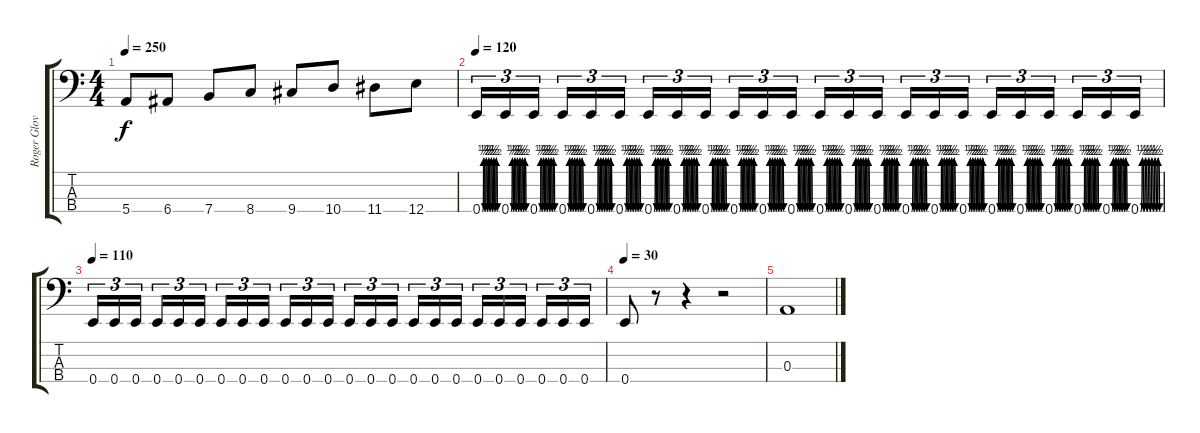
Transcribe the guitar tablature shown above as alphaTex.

\track ("Roger Glover" "Roger Glov") {instrument electricbassfinger}
\staff {score tabs}
\tuning (G2 D2 A1 E1) {hide}
\ts (4 4)
\tempo 250
\clef f4
\ks c
5.4.8{dy f} 6.4.8 7.4.8 8.4.8 9.4.8 10.4.8 11.4.8 12.4.8 |
\tempo 120
0.4{be (custom 0 0 5 2 10 0 15 2 20 0 25 2 30 0 35 2 40 0 45 2 50 0 55 2 60 0)}.16{tu (3 2)} 0.4{be (custom 0 0 5 2 10 0 15 2 20 0 25 2 30 0 35 2 40 0 45 2 50 0 55 2 60 0)}.16{tu (3 2)} 0.4{be (custom 0 0 5 2 10 0 15 2 20 0 25 2 30 0 35 2 40 0 45 2 50 0 55 2 60 0)}.16{tu (3 2) beam splitsecondary} 0.4{be (custom 0 0 5 2 10 0 15 2 20 0 25 2 30 0 35 2 40 0 45 2 50 0 55 2 60 0)}.16{tu (3 2)} 0.4{be (custom 0 0 5 2 10 0 15 2 20 0 25 2 30 0 35 2 40 0 45 2 50 0 55 2 60 0)}.16{tu (3 2)} 0.4{be (custom 0 0 5 2 10 0 15 2 20 0 25 2 30 0 35 2 40 0 45 2 50 0 55 2 60 0)}.16{tu (3 2)} 0.4{be (custom 0 0 5 2 10 0 15 2 20 0 25 2 30 0 35 2 40 0 45 2 50 0 55 2 60 0)}.16{tu (3 2)} 0.4{be (custom 0 0 5 2 10 0 15 2 20 0 25 2 30 0 35 2 40 0 45 2 50 0 55 2 60 0)}.16{tu (3 2)} 0.4{be (custom 0 0 5 2 10 0 15 2 20 0 25 2 30 0 35 2 40 0 45 2 50 0 55 2 60 0)}.16{tu (3 2) beam splitsecondary} 0.4{be (custom 0 0 5 2 10 0 15 2 20 0 25 2 30 0 35 2 40 0 45 2 50 0 55 2 60 0)}.16{tu (3 2)} 0.4{be (custom 0 0 5 2 10 0 15 2 20 0 25 2 30 0 35 2 40 0 45 2 50 0 55 2 60 0)}.16{tu (3 2)} 0.4{be (custom 0 0 5 2 10 0 15 2 20 0 25 2 30 0 35 2 40 0 45 2 50 0 55 2 60 0)}.16{tu (3 2)} 0.4{be (custom 0 0 5 2 10 0 15 2 20 0 25 2 30 0 35 2 40 0 45 2 50 0 55 2 60 0)}.16{tu (3 2)} 0.4{be (custom 0 0 5 2 10 0 15 2 20 0 25 2 30 0 35 2 40 0 45 2 50 0 55 2 60 0)}.16{tu (3 2)} 0.4{be (custom 0 0 5 2 10 0 15 2 20 0 25 2 30 0 35 2 40 0 45 2 50 0 55 2 60 0)}.16{tu (3 2) beam splitsecondary} 0.4{be (custom 0 0 5 2 10 0 15 2 20 0 25 2 30 0 35 2 40 0 45 2 50 0 55 2 60 0)}.16{tu (3 2)} 0.4{be (custom 0 0 5 2 10 0 15 2 20 0 25 2 30 0 35 2 40 0 45 2 50 0 55 2 60 0)}.16{tu (3 2)} 0.4{be (custom 0 0 5 2 10 0 15 2 20 0 25 2 30 0 35 2 40 0 45 2 50 0 55 2 60 0)}.16{tu (3 2)} 0.4{be (custom 0 0 5 2 10 0 15 2 20 0 25 2 30 0 35 2 40 0 45 2 50 0 55 2 60 0)}.16{tu (3 2)} 0.4{be (custom 0 0 5 2 10 0 15 2 20 0 25 2 30 0 35 2 40 0 45 2 50 0 55 2 60 0)}.16{tu (3 2)} 0.4{be (custom 0 0 5 2 10 0 15 2 20 0 25 2 30 0 35 2 40 0 45 2 50 0 55 2 60 0)}.16{tu (3 2) beam splitsecondary} 0.4{be (custom 0 0 5 2 10 0 15 2 20 0 25 2 30 0 35 2 40 0 45 2 50 0 55 2 60 0)}.16{tu (3 2)} 0.4{be (custom 0 0 5 2 10 0 15 2 20 0 25 2 30 0 35 2 40 0 45 2 50 0 55 2 60 0)}.16{tu (3 2)} 0.4{be (custom 0 0 5 2 10 0 15 2 20 0 25 2 30 0 35 2 40 0 45 2 50 0 55 2 60 0)}.16{tu (3 2)} |
\tempo 110
0.4.16{tu (3 2)} 0.4.16{tu (3 2)} 0.4.16{tu (3 2) beam splitsecondary} 0.4.16{tu (3 2)} 0.4.16{tu (3 2)} 0.4.16{tu (3 2)} 0.4.16{tu (3 2)} 0.4.16{tu (3 2)} 0.4.16{tu (3 2) beam splitsecondary} 0.4.16{tu (3 2)} 0.4.16{tu (3 2)} 0.4.16{tu (3 2)} 0.4.16{tu (3 2)} 0.4.16{tu (3 2)} 0.4.16{tu (3 2) beam splitsecondary} 0.4.16{tu (3 2)} 0.4.16{tu (3 2)} 0.4.16{tu (3 2)} 0.4.16{tu (3 2)} 0.4.16{tu (3 2)} 0.4.16{tu (3 2) beam splitsecondary} 0.4.16{tu (3 2)} 0.4.16{tu (3 2)} 0.4.16{tu (3 2)} |
\tempo 30
0.4.8 r.8 r.4 r.2 |
0.3.1
